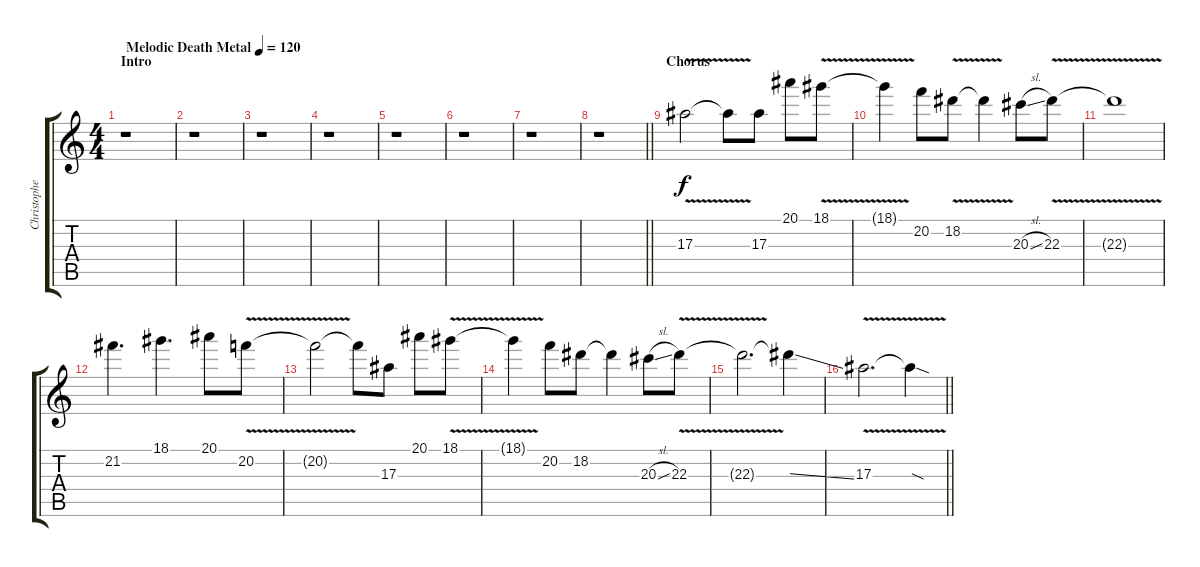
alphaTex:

\track ("Christopher Amott (Lead Guitar II)" "Christophe") {instrument overdrivenguitar}
\staff {score tabs}
\tuning (D4 A3 F3 C3 G2 C2) {hide}
\ts (4 4)
\section ("" "Intro")
\tempo (120 "Melodic Death Metal")
\clef g2
\ks c
r.1{dy f instrument overdrivenguitar} |
r.1 |
r.1 |
r.1 |
r.1 |
r.1 |
r.1 |
\barLineRight lightlight
r.1 |
\section ("" "Chorus")
17.3{v}.2{volume 14 balance 16 instrument overdrivenguitar} 17.3{t}.8 17.3.8 20.1.8 18.1{v}.8 |
18.1{t}.4 20.2.8 18.2{v}.8 18.2{t}.4 20.3{sl}.8 22.3{v}.8 |
22.3{t}.1 |
21.2.4{d} 18.1.4{d} 20.1.8 20.2{v}.8 |
20.2{t}.2 20.2{t}.8 17.3.8 20.1.8 18.1{v}.8 |
18.1{t}.4 20.2.8 18.2.8 18.2{t}.4 20.3{sl}.8 22.3{v}.8 |
22.3{t}.2{d} 22.3{ss t}.4 |
\barLineRight lightlight
17.3{v}.2{d} 17.3{sod t}.4
